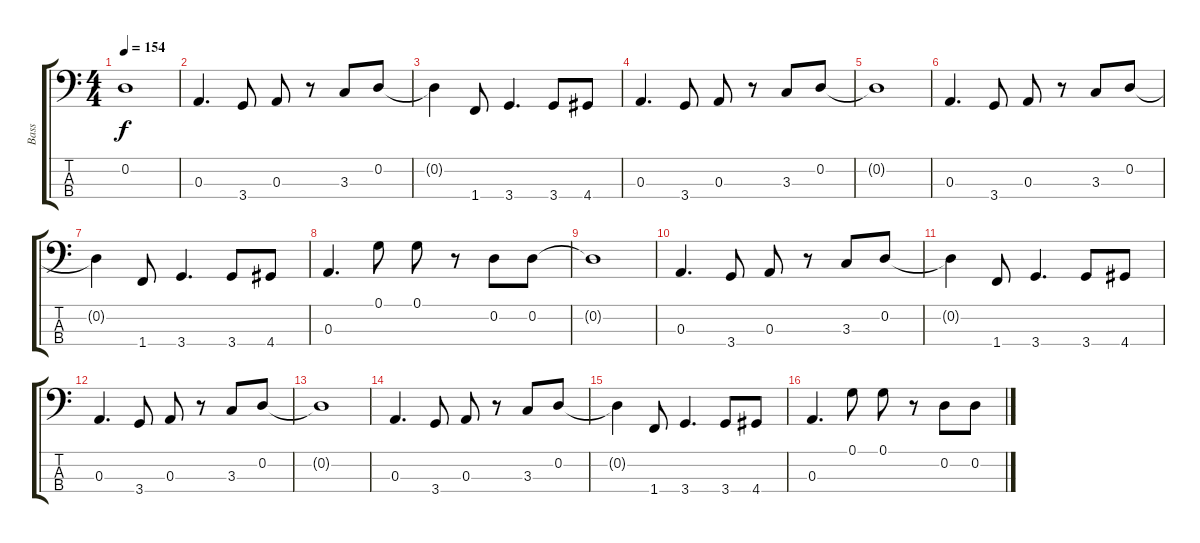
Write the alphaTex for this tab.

\track ("Bass" "Bass") {instrument electricbassfinger}
\staff {score tabs}
\tuning (G2 D2 A1 E1) {hide}
\ts (4 4)
\tempo 154
\clef f4
\ks c
0.2{t}.1{dy f} |
0.3.4{d} 3.4.8 0.3.8 r.8 3.3.8 0.2.8 |
0.2{t}.4 1.4.8 3.4.4{d} 3.4.8 4.4.8 |
0.3.4{d} 3.4.8 0.3.8 r.8 3.3.8 0.2.8 |
0.2{t}.1 |
0.3.4{d} 3.4.8 0.3.8 r.8 3.3.8 0.2.8 |
0.2{t}.4 1.4.8 3.4.4{d} 3.4.8 4.4.8 |
0.3.4{d} 0.1.8 0.1.8 r.8 0.2.8 0.2.8 |
0.2{t}.1 |
0.3.4{d} 3.4.8 0.3.8 r.8 3.3.8 0.2.8 |
0.2{t}.4 1.4.8 3.4.4{d} 3.4.8 4.4.8 |
0.3.4{d} 3.4.8 0.3.8 r.8 3.3.8 0.2.8 |
0.2{t}.1 |
0.3.4{d} 3.4.8 0.3.8 r.8 3.3.8 0.2.8 |
0.2{t}.4 1.4.8 3.4.4{d} 3.4.8 4.4.8 |
0.3.4{d} 0.1.8 0.1.8 r.8 0.2.8 0.2.8
